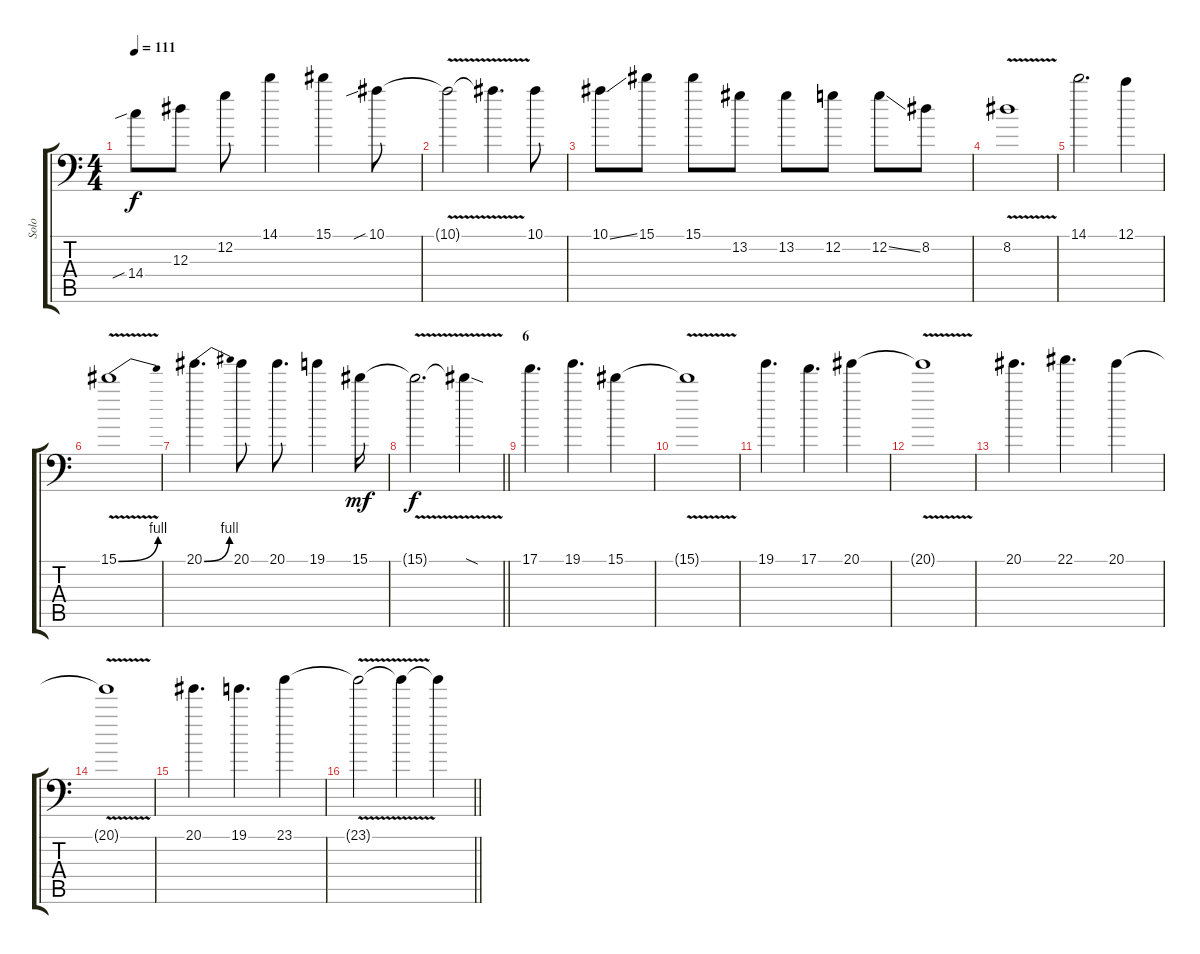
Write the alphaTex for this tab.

\track ("Solo" "Solo") {instrument distortionguitar}
\staff {score tabs}
\tuning (C4 G3 Eb3 Bb2 F2 Bb1) {hide}
\ts (4 4)
\tempo 111
\clef f4
\ks c
14.4{sib}.8{dy f} 12.3.8 12.2.8 14.1.4 15.1.4 10.1{sib}.8 |
10.1{v t}.2 10.1{t}.4{d} 10.1.8 |
10.1{ss}.8 15.1.8 15.1.8 13.2.8 13.2.8 12.2.8 12.2{ss}.8 8.2.8 |
8.2{v}.1 |
14.1.2{d} 12.1.4 |
15.1{be (bend 0 0 60 4) v}.1 |
20.1{be (bend 0 0 60 4)}.4{d} 20.1.8 20.1.8{d} 19.1.4 15.1.16{dy mf} |
\barLineRight lightlight
15.1{v t}.2{d dy f} 15.1{sod t}.4 |
\section ("" "6")
17.1.4{d} 19.1.4{d} 15.1.4 |
15.1{v t}.1 |
19.1.4{d} 17.1.4{d} 20.1.4 |
20.1{v t}.1 |
20.1.4{d} 22.1.4{d} 20.1.4 |
20.1{v t}.1 |
20.1.4{d} 19.1.4{d} 23.1.4 |
\barLineRight lightlight
23.1{v t}.2 23.1{t}.4 23.1{t}.4
